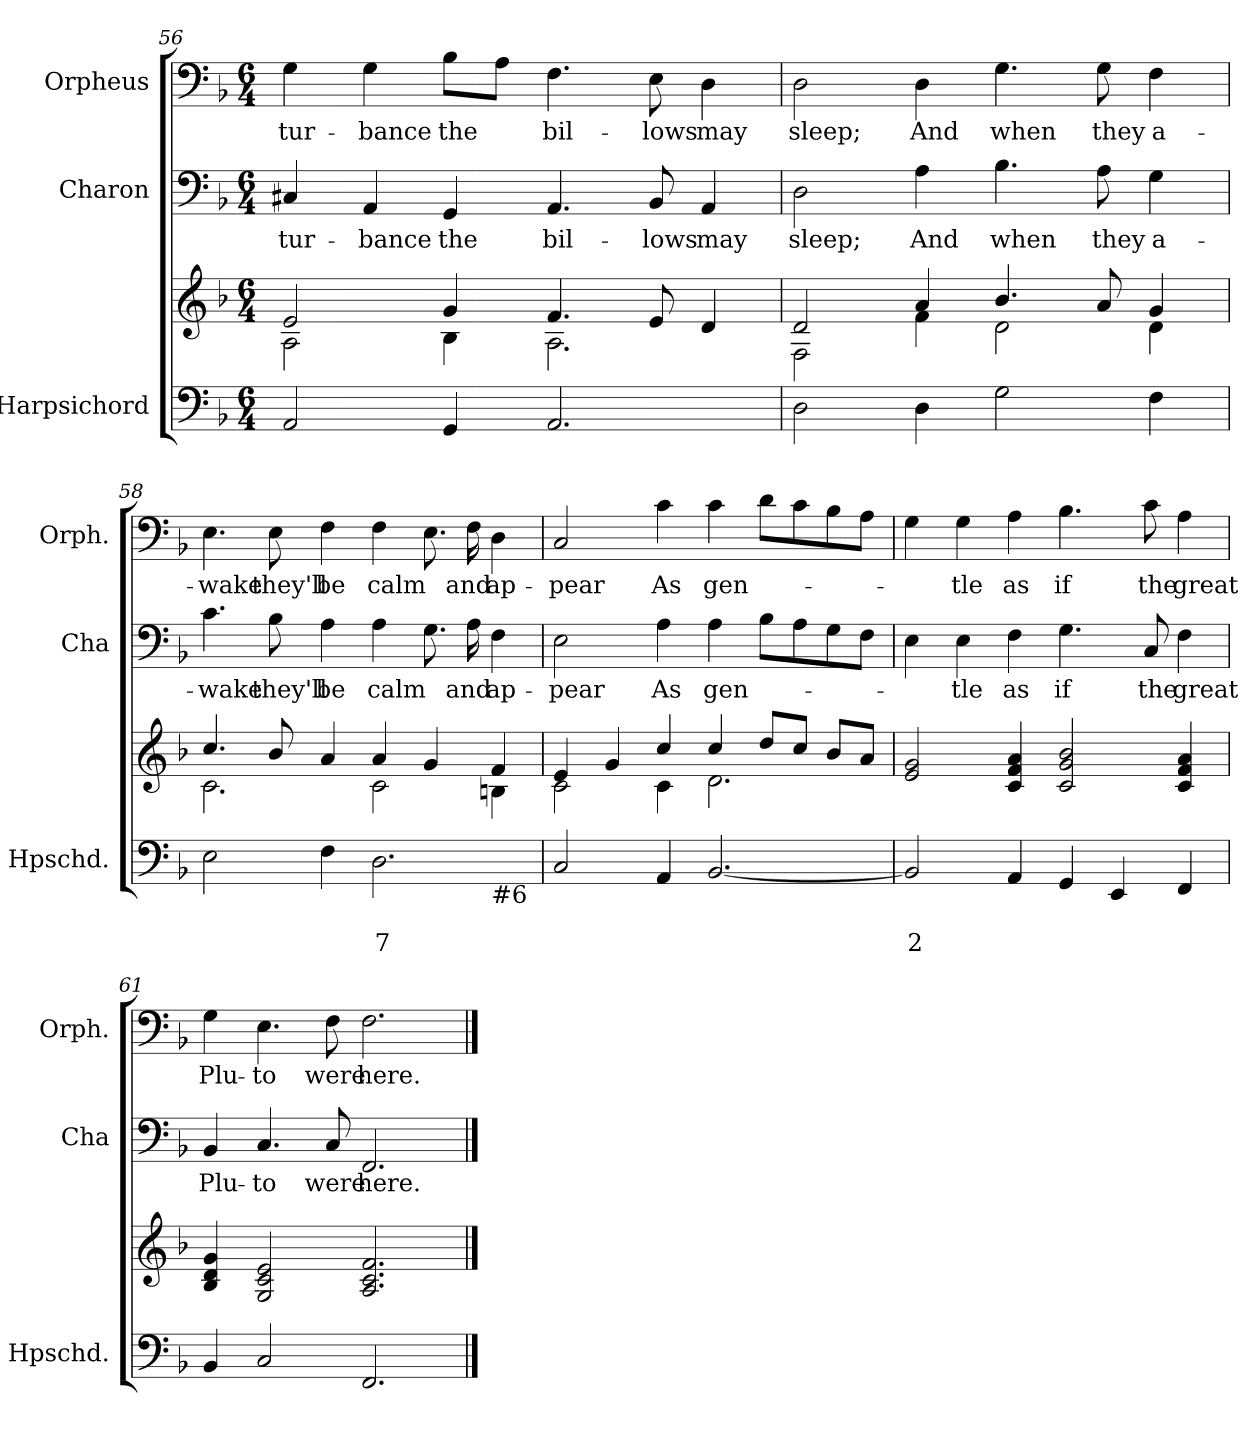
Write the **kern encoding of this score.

**kern	**text	**text	**kern	**kern	**text	**kern	**text
*part3	*part3	*part3	*part3	*part2	*part2	*part1	*part1
*staff4	*staff4	*staff4	*staff3	*staff2	*staff2	*staff1	*staff1
*I"Harpsichord	*	*	*	*I"Charon	*	*I"Orpheus	*
*I'Hpschd.	*	*	*	*I'Cha	*	*I'Orph.	*
*clefF4	*	*	*clefG2	*clefF4	*	*clefF4	*
*k[b-]	*	*	*k[b-]	*k[b-]	*	*k[b-]	*
*F:	*	*	*F:	*F:	*	*F:	*
*M6/4	*	*	*M6/4	*M6/4	*	*M6/4	*
=56	=56	=56	=56	=56	=56	=56	=56
*	*	*	*^	*	*	*	*
!	!	!	!	!	!	!LO:LY:b	!	!LO:LY:b
2AA/	.	.	2e/	2A\	4C#X/	-tur-	4G\	-tur-
!	!	!	!	!	!	!LO:LY:b	!	!LO:LY:b
.	.	.	.	.	4AA/	-bance	4G\	-bance
!	!	!	!	!	!	!LO:LY:b	!	!LO:LY:b
4GG/	.	.	4g/	4B-\	4GG/	the	8B-\L	the
.	.	.	.	.	.	.	8A\J	.
!	!	!	!	!	!	!LO:LY:b	!	!LO:LY:b
2.AA/	.	.	4.f/	2.A\	4.AA/	bil-	4.F\	bil-
!	!	!	!	!	!	!LO:LY:b	!	!LO:LY:b
.	.	.	8e/	.	8BB-/	-lows	8E\	-lows
!	!	!	!	!	!	!LO:LY:b	!	!LO:LY:b
.	.	.	4d/	.	4AA/	may	4D\	may
=57	=57	=57	=57	=57	=57	=57	=57	=57
!	!	!	!	!	!	!LO:LY:b	!	!LO:LY:b
2D\	.	.	2d/	2F\	2D\	sleep;	2D\	sleep;
!	!	!	!	!	!	!LO:LY:b	!	!LO:LY:b
4D\	.	.	4a/	4f\	4A\	And	4D\	And
!	!	!	!	!	!	!LO:LY:b	!	!LO:LY:b
2G\	.	.	4.b-/	2d\	4.B-\	when	4.G\	when
!	!	!	!	!	!	!LO:LY:b	!	!LO:LY:b
.	.	.	8a/	.	8A\	they	8G\	they
!	!	!	!	!	!	!LO:LY:b	!	!LO:LY:b
4F\	.	.	4g/	4d\	4G\	a-	4F\	a-
!!LO:LB:g=z
=58	=58	=58	=58	=58	=58	=58	=58	=58
!	!	!	!	!	!	!LO:LY:b	!	!LO:LY:b
*^	*	*	*	*	*	*	*	*
2E\	1ryy	.	.	4.cc/	2.c\	4.c\	-wake	4.E\	-wake
!	!	!	!	!	!	!	!LO:LY:b	!	!LO:LY:b
.	.	.	.	8b-/	.	8B-\	they'll	8E\	they'll
!	!	!	!	!	!	!	!LO:LY:b	!	!LO:LY:b
4F\	.	.	.	4a/	.	4A\	be	4F\	be
!	!	!	!LO:LY:b	!	!	!	!LO:LY:b	!	!LO:LY:b
2.D\	.	.	7	4a/	2c\	4A\	calm	4F\	calm
.	4ryy	.	.	4g/	.	8.G\	.	8.E\	.
!	!	!	!	!	!	!	!LO:LY:b	!	!LO:LY:b
.	.	.	.	.	.	16A\	and	16F\	and
!	!LO:TX:b:t=#6	!	!	!	!	!	!	!	!
!	!	!	!	!	!	!	!LO:LY:b	!	!LO:LY:b
.	4ryy	.	.	4f/	4Bn\	4F\	ap-	4D\	ap-
=59	=59	=59	=59	=59	=59	=59	=59	=59	=59
!	!	!	!	!	!	!	!LO:LY:b	!	!LO:LY:b
*v	*v	*	*	*	*	*	*	*	*
2C/	.	.	4e/	2c\	2E\	-pear	2C/	-pear
.	.	.	4g/	.	.	.	.	.
!	!	!	!	!	!	!LO:LY:b	!	!LO:LY:b
4AA/	.	.	4cc/	4c\	4A\	As	4c\	As
!	!	!	!	!	!	!LO:LY:b	!	!LO:LY:b
[2.BB-/	.	.	4cc/	2.d\	4A\	gen-	4c\	gen-
.	.	.	8dd/L	.	8B-\L	.	8d\L	.
.	.	.	8cc/J	.	8A\	.	8c\	.
.	.	.	8b-/L	.	8G\	.	8B-\	.
.	.	.	8a/J	.	8F\J	.	8A\J	.
*	*	*	*v	*v	*	*	*	*
=60	=60	=60	=60	=60	=60	=60	=60
!	!	!LO:LY:b	!	!	!	!	!
2BB-/]	.	2	2e/ 2g/	4E\	.	4G\	.
!	!	!	!	!	!LO:LY:b	!	!LO:LY:b
.	.	.	.	4E\	-tle	4G\	-tle
!	!	!	!	!	!LO:LY:b	!	!LO:LY:b
4AA/	.	.	4c/ 4f/ 4a/	4F\	as	4A\	as
!	!	!	!	!	!LO:LY:b	!	!LO:LY:b
4GG/	.	.	2c/ 2g/ 2b-/	4.G\	if	4.B-\	if
4EE/	.	.	.	.	.	.	.
!	!	!	!	!	!LO:LY:b	!	!LO:LY:b
.	.	.	.	8C/	the	8c\	the
!	!	!	!	!	!LO:LY:b	!	!LO:LY:b
4FF/	.	.	4c/ 4f/ 4a/	4F\	great	4A\	great
=61	=61	=61	=61	=61	=61	=61	=61
!	!	!	!	!	!LO:LY:b	!	!LO:LY:b
4BB-/	.	.	4B-/ 4d/ 4g/	4BB-/	Plu-	4G\	Plu-
!	!	!	!	!	!LO:LY:b	!	!LO:LY:b
2C/	.	.	2G/ 2c/ 2e/	4.C/	-to	4.E\	-to
!	!	!	!	!	!LO:LY:b	!	!LO:LY:b
.	.	.	.	8C/	were	8F\	were
!	!	!	!	!	!LO:LY:b	!	!LO:LY:b
2.FF/	.	.	2.A/ 2.c/ 2.f/	2.FF/	here.	2.F\	here.
==	==	==	==	==	==	==	==
*-	*-	*-	*-	*-	*-	*-	*-
